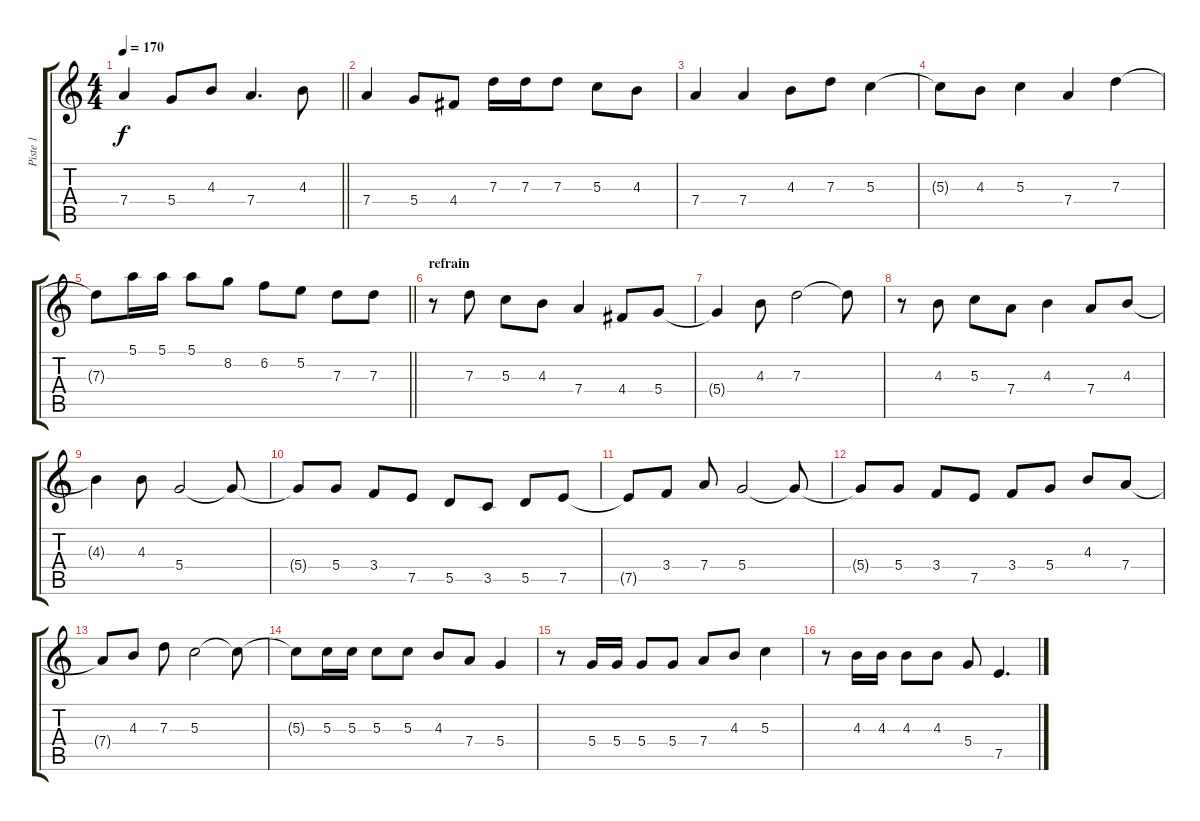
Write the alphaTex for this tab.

\track ("Piste 1" "Piste 1") {instrument electricguitarclean}
\staff {score tabs}
\tuning (E4 B3 G3 D3 A2 E2) {hide}
\ts (4 4)
\tempo 170
\clef g2
\barLineRight lightlight
\ks c
7.4.4{dy f} 5.4.8 4.3.8 7.4.4{d} 4.3.8 |
\section ("" "")
7.4.4 5.4.8 4.4.8 7.3.16 7.3.16 7.3.8 5.3.8 4.3.8 |
7.4.4 7.4.4 4.3.8 7.3.8 5.3.4 |
5.3{t}.8 4.3.8 5.3.4 7.4.4 7.3.4 |
\barLineRight lightlight
7.3{t}.8 5.1.16 5.1.16 5.1.8 8.2.8 6.2.8 5.2.8 7.3.8 7.3.8 |
\section ("" "refrain")
r.8 7.3.8 5.3.8 4.3.8 7.4.4 4.4.8 5.4.8 |
5.4{t}.4 4.3.8 7.3.2 7.3{t}.8 |
r.8 4.3.8 5.3.8 7.4.8 4.3.4 7.4.8 4.3.8 |
4.3{t}.4 4.3.8 5.4.2 5.4{t}.8 |
5.4{t}.8 5.4.8 3.4.8 7.5.8 5.5.8 3.5.8 5.5.8 7.5.8 |
7.5{t}.8 3.4.8 7.4.8 5.4.2 5.4{t}.8 |
5.4{t}.8 5.4.8 3.4.8 7.5.8 3.4.8 5.4.8 4.3.8 7.4.8 |
7.4{t}.8 4.3.8 7.3.8 5.3.2 5.3{t}.8 |
5.3{t}.8 5.3.16 5.3.16 5.3.8 5.3.8 4.3.8 7.4.8 5.4.4 |
r.8 5.4.16 5.4.16 5.4.8 5.4.8 7.4.8 4.3.8 5.3.4 |
r.8 4.3.16 4.3.16 4.3.8 4.3.8 5.4.8 7.5.4{d}
